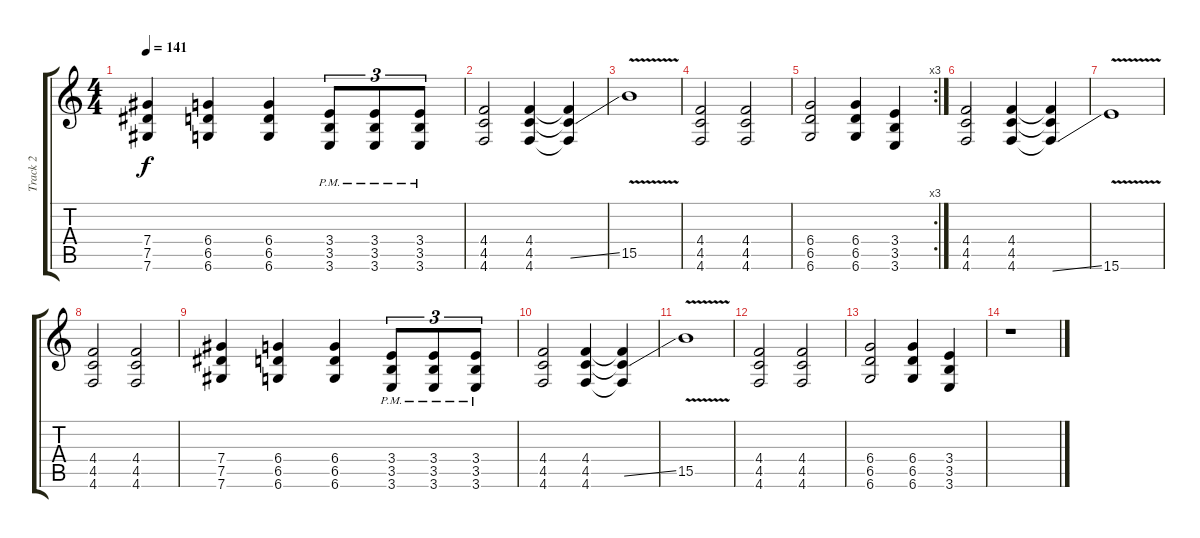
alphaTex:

\track ("Track 2" "Track 2") {instrument distortionguitar}
\staff {score tabs}
\tuning (Eb4 Bb3 Gb3 Db3 Ab2 Db2) {hide}
\ts (4 4)
\tempo 141
\clef g2
\ks c
(7.4 7.5 7.6).4{dy f} (6.4 6.5 6.6).4 (6.4 6.5 6.6).4 (3.4 3.5 3.6{pm}).8{tu (3 2)} (3.4 3.5 3.6{pm}).8{tu (3 2)} (3.4 3.5 3.6{pm}).8{tu (3 2)} |
(4.4 4.5 4.6).2 (4.4 4.5 4.6).4 (4.4{t} 4.5{ss t} 4.6{t}).4 |
15.5{v}.1 |
(4.4 4.5 4.6).2 (4.4 4.5 4.6).2 |
\rc 3
(6.4 6.5 6.6).2 (6.4 6.5 6.6).4 (3.4 3.5 3.6).4 |
(4.4 4.5 4.6).2 (4.4 4.5 4.6).4 (4.4{t} 4.5{t} 4.6{ss t}).4 |
15.6{v}.1 |
(4.4 4.5 4.6).2 (4.4 4.5 4.6).2 |
(7.4 7.5 7.6).4 (6.4 6.5 6.6).4 (6.4 6.5 6.6).4 (3.4 3.5 3.6{pm}).8{tu (3 2)} (3.4 3.5 3.6{pm}).8{tu (3 2)} (3.4 3.5 3.6{pm}).8{tu (3 2)} |
(4.4 4.5 4.6).2 (4.4 4.5 4.6).4 (4.4{t} 4.5{ss t} 4.6{t}).4 |
15.5{v}.1 |
(4.4 4.5 4.6).2 (4.4 4.5 4.6).2 |
(6.4 6.5 6.6).2 (6.4 6.5 6.6).4 (3.4 3.5 3.6).4 |
r.1
